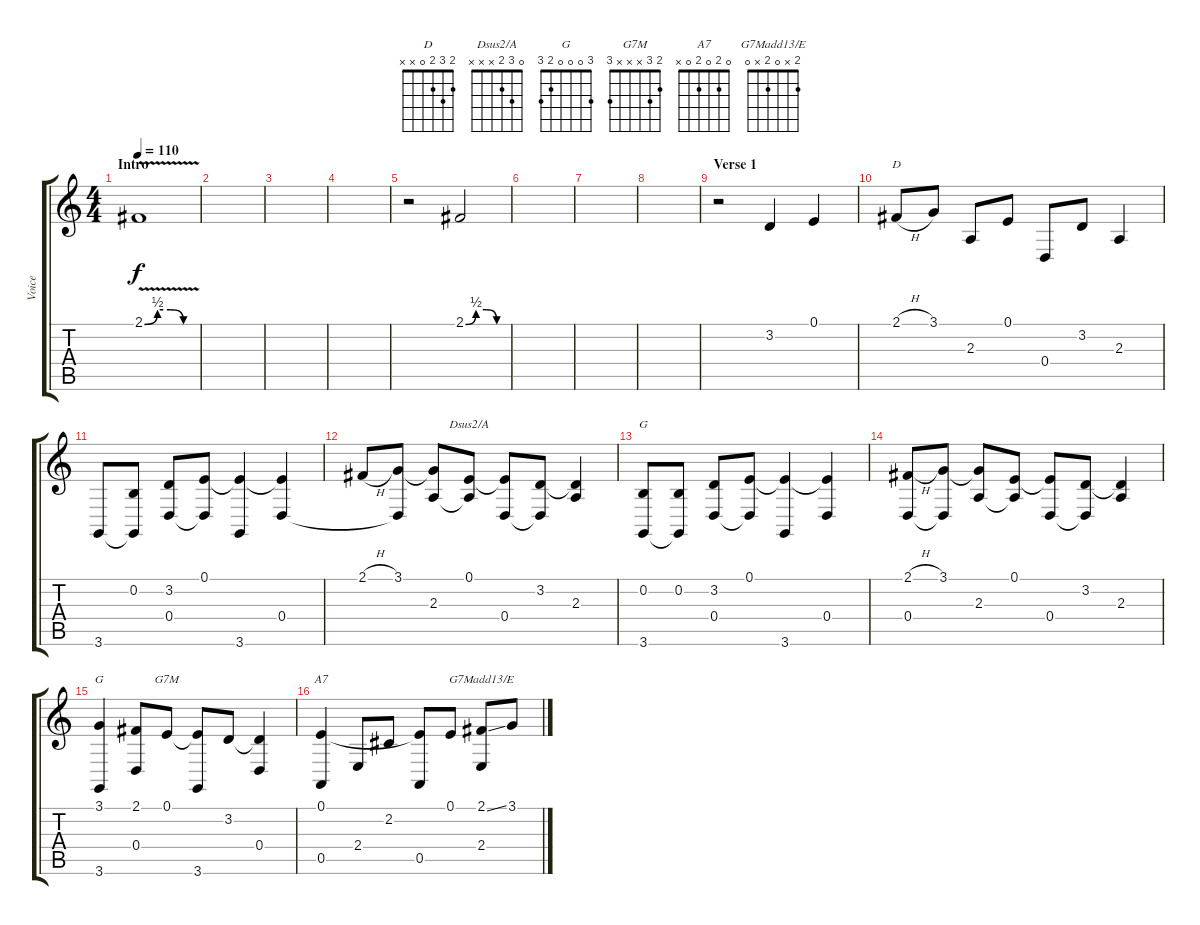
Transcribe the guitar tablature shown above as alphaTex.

\track ("Voice" "Voice") {instrument voiceoohs}
\staff {score tabs}
\tuning (E4 B3 G3 D3 A2 E2) {hide}
\chord ("D" 2 3 2 0 x x)
\chord ("Dsus2/A" 0 3 2 x x x)
\chord ("G" x 0 x x x 3)
\chord ("G" 3 0 0 0 2 3)
\chord ("G7M" 2 3 x x x 3)
\chord ("A7" 0 2 0 2 0 x)
\chord ("G7Madd13/E" 2 x 0 2 x 0)
\ts (4 4)
\section ("" "Intro")
\tempo 110
\clef g2
\ks c
2.1{be (custom 0 0 15 2 30 2 45 0 60 0) v}.1{dy f instrument voiceoohs} |
|
|
|
\section ("" "")
r.2 2.1{be (custom 0 0 15 2 30 2 45 0 60 0)}.2 |
|
|
|
\section ("" "Verse 1")
r.2 3.2.4 0.1.4 |
2.1{h}.8{ch "D"} 3.1.8 2.3.8 0.1.8 0.4.8 3.2.8 2.3.4 |
3.6.8 (0.2 3.6{t}).8 (3.2 0.4).8 (0.1 0.4{t}).8 (0.1{t} 3.6).4 (0.1{t} 0.4).4 |
2.1{h}.8 (3.1 0.4{t}).8 (3.1{t} 2.3).8 (0.1 2.3{t}).8{ch "Dsus2/A"} (0.1{t} 0.4).8 (3.2 0.4{t}).8 (3.2{t} 2.3).4 |
(0.2 3.6).8{ch "G"} (0.2 3.6{t}).8 (3.2 0.4).8 (0.1 0.4{t}).8 (0.1{t} 3.6).4 (0.1{t} 0.4).4 |
(2.1{h} 0.4).8 (3.1 0.4{t}).8 (3.1{t} 2.3).8 (0.1 2.3{t}).8 (0.1{t} 0.4).8 (3.2 0.4{t}).8 (3.2{t} 2.3).4 |
(3.1 3.6).4{ch "G"} (2.1 0.4).8 0.1.8{ch "G7M"} (0.1{t} 3.6).8 3.2.8 (3.2{t} 0.4).4 |
(0.1 0.5).4{ch "A7"} 2.4.8 2.2.8 (0.1{t} 0.5).8 0.1.8 (2.1{ss} 2.4).8{ch "G7Madd13/E"} 3.1.8
